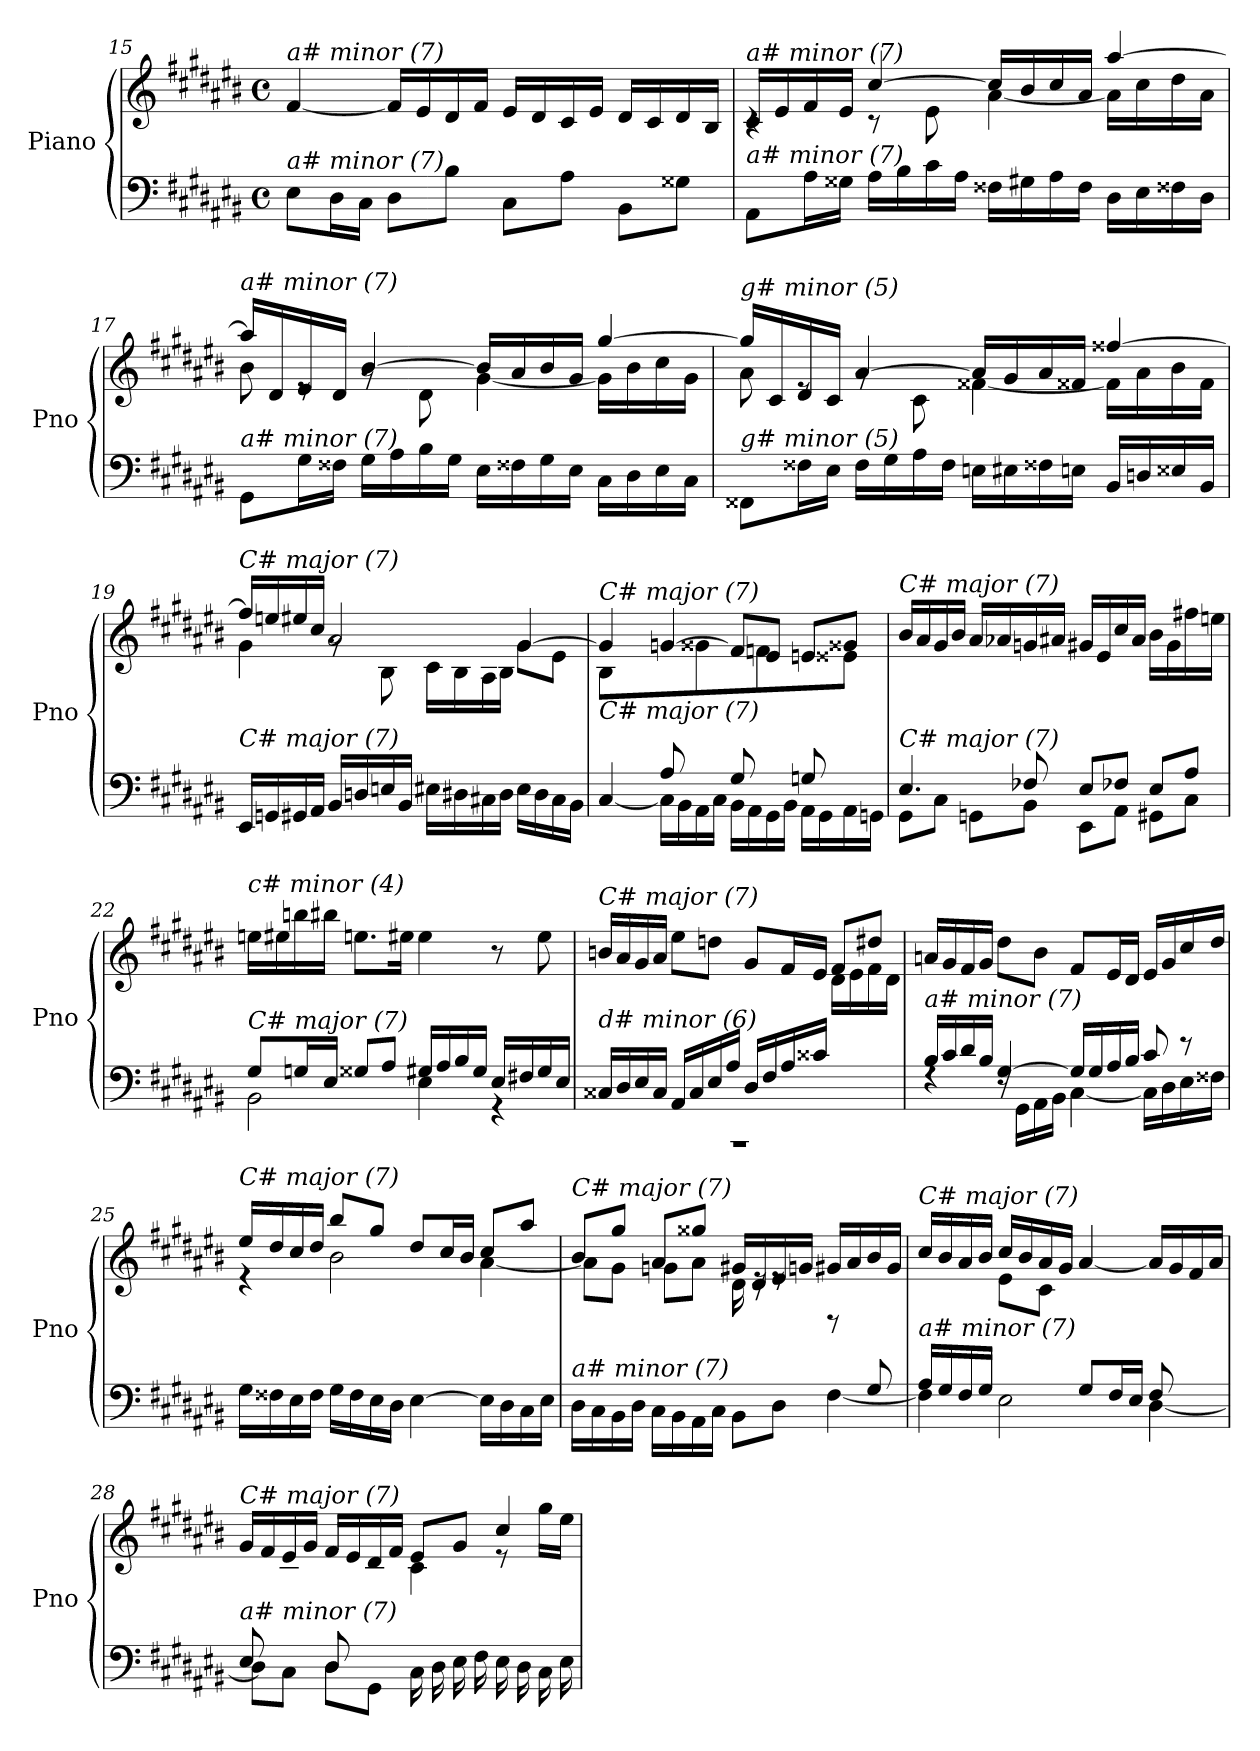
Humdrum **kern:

**kern	**kern
*part1	*part1
*staff2	*staff1
*I"Piano	*
*I'Pno	*
*clefF4	*clefG2
*k[f#c#g#d#a#e#b#]	*k[f#c#g#d#a#e#b#]
*M4/4	*M4/4
*met(c)	*met(c)
=15	=15
!	!LO:TX:i:t=a# minor (7)
!LO:TX:i:t=a# minor (7)	!
8E#\L	[4f#/
16D#\L	.
16C#\JJ	.
8D#\L	16f#/LL]
.	16e#/
8B#\J	16d#/
.	16f#/JJ
8C#\L	16e#/LL
.	16d#/
8A#\J	16c#/
.	16e#/JJ
8BB#\L	16d#/LL
.	16c#/
8G##X\J	16d#/
.	16B#/JJ
!!LO:PB:g=z
=16	=16
*	*^
!	!LO:TX:i:t=a# minor (7)	!
!LO:TX:i:t=a# minor (7)	!	!
8AA#\L	16c#/LL	4rc
.	16e#/	.
16A#\L	16f#/	.
16G##X\JJ	16e#/JJ	.
16A#\LL	[4cc#/	8r
16B#\	.	.
16c#\	.	8e#\
16A#\JJ	.	.
16F##X\LL	16cc#/LL]	[4a#\
16G#X\	16b#/	.
16A#\	16cc#/	.
16F##\JJ	16a#/JJ	.
16D#\LL	[4aa#/	16a#\LL]
16E#\	.	16cc#\
16F##X\	.	16dd#\
16D#\JJ	.	16a#\JJ
=17	=17	=17
!	!LO:TX:i:t=a# minor (7)	!
!LO:TX:i:t=a# minor (7)	!	!
8GG#\L	16aa#/LL]	8b#\
.	16d#/	.
16G#\L	16e#/	8re
16F##X\JJ	16d#/JJ	.
16G#\LL	[4b#/	8rg
16A#\	.	.
16B#\	.	8d#\
16G#\JJ	.	.
16E#\LL	16b#/LL]	[4g#\
16F##X\	16a#/	.
16G#\	16b#/	.
16E#\JJ	16g#/JJ	.
16C#\LL	[4gg#/	16g#\LL]
16D#\	.	16b#\
16E#\	.	16cc#\
16C#\JJ	.	16g#\JJ
!!LO:LB:g=z	!!
=18	=18	=18
!	!LO:TX:i:t=g# minor (5)	!
!LO:TX:i:t=g# minor (5)	!	!
8FF##X\L	16gg#/LL]	8a#\
.	16c#/	.
16F##X\L	16d#/	8re
16E#\JJ	16c#/JJ	.
16F##\LL	[4a#/	8rg
16G#\	.	.
16A#\	.	8c#\
16F##\JJ	.	.
16Eni\LL	16a#/LL]	[4f##X\
16E#\	16g#/	.
16F##X\	16a#/	.
16Eni\JJ	16f##X/JJ	.
16BB#/LL	[4ff##X/	16f##\LL]
16Dni/	.	16a#\
16E##Xi/	.	16b#\
16BB#/JJ	.	16f##\JJ
=19	=19	=19
!	!LO:TX:i:t=C# major (7)	!
!LO:TX:i:t=C# major (7)	!	!
16EE#/LL	16ff##/LL]	4g#\
16GGni/	16eeni/	.
16GG#/	16ee#/	.
16AA#/JJ	16cc#/JJ	.
16BB#/LL	2a#/	8rg
16Dni/	.	.
16Eni/	.	8B#\
16BB#/JJ	.	.
16E#\LL	.	16c#\LL
16D#X\	.	16B#\
16C#X\	.	16A#\
16D#\JJ	.	16B#\JJ
16E#\LL	[4g#/	8g#\L
16D#\	.	.
16C#\	.	8e#\J
16BB#\JJ	.	.
!!LO:LB:g=z	!!
=20	=20	=20
*^	*	*
!	!	!LO:TX:i:t=C# major (7)	!
!LO:TX:i:t=C# major (7)	!	!	!
8ryy	[4C#/	4g#/]	8B#\L
16A#/L	.	.	4ryy
16G#/JJ	.	.	.
8A#/L	16C#\LL]	[4gni/	.
.	16BB#\	.	.
8ryy	16AA#\	.	8g##Xi\J
.	16C#\JJ	.	.
8G#/L	16BB#\LL	8f##/L]	8ryy
.	16AA#\	.	.
8ryy	16GG#\	8e#/J	8fnj\J
.	16BB#\JJ	.	.
8Gni/L	16AA#\LL	8eni/L	8ryy
.	16GG#\	.	.
8ryy	16AA#\	8g##Xi/J	8e##Xi\J
.	16GGni\JJ	.	.
*	*	*v	*v
=21	=21	=21
!	!	!LO:TX:i:t=C# major (7)
!LO:TX:i:t=C# major (7)	!	!
4.E#/	8GG#\L	16b#/LL
.	.	16a#/
.	8C#\J	16g#/
.	.	16b#/JJ
.	8GGni\L	16a#/LL
.	.	16a-Xj/
8F-Xi/	8BB#\J	16gni/
.	.	16a#/JJ
8E#/L	8EE#\L	16g#/LL
.	.	16e#/
8F-Xi/J	8AA#\J	16cc#/
.	.	16a#/JJ
8E#/L	8GG#\L	16b#\LL
.	.	16g#\
8A#/J	8C#\J	16ff#X\
.	.	16eeni\JJ
=22	=22	=22
!	!	!LO:TX:i:t=c# minor (4)
!LO:TX:i:t=C# major (7)	!	!
8G#/L	2BB#\	16eeni\LL
.	.	16ee#\
16Gni/L	.	16bbni\
16E#/JJ	.	16bb#\JJ
8G##i/L	.	8.eeni\L
8A#/J	.	.
.	.	16ee#\Jk
16G#/LL	4E#\	4ee#\
16A#/	.	.
16B#/	.	.
16G#/JJ	.	.
16E#/LL	4r	8r
16F#X/	.	.
16G#/	.	8ee#\
16E#/JJ	.	.
!!LO:LB:g=z
=23	=23	=23
*	*	*^
!	!	!LO:TX:i:t=C# major (7)	!
!LO:TX:i:t=d# minor (6)	!	!	!
1rAAA	16C##X/LL	16bn/LL	2.ryy
.	16D#/	16a#/	.
.	16E#/	16g#/	.
.	16C##/JJ	16a#/JJ	.
.	16AA#/LL	8ee#\L	.
.	16C##/	.	.
.	16E#/	8ddni\J	.
.	16A#/JJ	.	.
.	16D#/LL	8g#/L	.
.	16F#/	.	.
.	16A#/	16f#/L	.
.	16c##X/JJ	16e#/JJ	.
.	4ryy	8f#/L	16d#\LL
.	.	.	16e#\
.	.	8dd#/J	16f#\
.	.	.	16d#\JJ
=24	=24	=24	=24
!	!	!LO:TX:i:t=C# major (7)	!
!LO:TX:i:t=a# minor (7)	!	!	!
*	*	*v	*v
16B#/LL	4rF	16an/LL
16c#/	.	16g#/
16d#/	.	16f#/
16B#/JJ	.	16g#/JJ
[4G#/	16rF	8dd#\L
.	16GG#\LL	.
.	16AA#\	8b#\J
.	16BB#\JJ	.
16G#/LL]	[4C#\	8f#/L
16G#/	.	.
16A#/	.	16e#/L
16B#/JJ	.	16d#/JJ
8c#/	16C#\LL]	16e#/LL
.	16D#\	16g#/
8r	16E#\	16cc#/
.	16F##X\JJ	16dd#/JJ
=25	=25	=25
*	*	*^
!	!	!LO:TX:i:t=C# major (7)	!
!LO:TX:i:t=a# minor (7)	!	!	!
*v	*v	*	*
16G#\LL	16ee#/LL	4r
16F##X\	16dd#/	.
16E#\	16cc#/	.
16F##\JJ	16dd#/JJ	.
16G#\LL	8bb#/L	2b#\
16F##\	.	.
16E#\	8gg#/J	.
16D#\JJ	.	.
[4E#\	8dd#/L	.
.	16cc#/L	.
.	16b#/JJ	.
16E#\LL]	8cc#/L	[4a#\
16D#\	.	.
16C#\	8aa#/J	.
16E#\JJ	.	.
!!LO:LB:g=z	!!
=26	=26	=26
*^	*	*
!	!	!LO:TX:i:t=C# major (7)	!
!LO:TX:i:t=a# minor (7)	!	!	!
2..ryy	16D#\LL	8b#/L	8a#\L]
.	16C#\	.	.
.	16BB#\	8gg#/J	8g#\J
.	16D#\JJ	.	.
.	16C#\LL	8a#/L	8gni\L
.	16BB#\	.	.
.	16AA#\	8gg##Xi/J	8a#\J
.	16C#\JJ	.	.
.	8BB#\L	16g#/LL	16d#\
.	.	16d#/	16re
.	8D#\J	16e#/	8re
.	.	16gni/JJ	.
.	[4F#\	16g#/LL	8rD
.	.	16a#/	.
8G#/	.	16b#/	8ryy
.	.	16g#/JJ	.
=27	=27	=27	=27
*	*	*	*^
!	!	!LO:TX:i:t=C# major (7)	!	!
!LO:TX:i:t=a# minor (7)	!	!	!	!
4F#\]	16A#/LL	16cc#/LL	2..ryy	4ryy
.	16G#/	16b#/	.	.
.	16F#/	16a#/	.	.
.	16G#/JJ	16b#/JJ	.	.
2E#\	4ryy	16cc#/LL	.	8e#\L
.	.	16b#/	.	.
.	.	16a#/	.	8c#\J
.	.	16g#/JJ	.	.
.	8G#/L	[4a#/	.	2ryy
.	16F#/L	.	.	.
.	16E#/JJ	.	.	.
8F#/L	[4D#\	16a#/LL]	.	.
.	.	16g#/	.	.
8ryy	.	16f#/	8d#\J	.
.	.	16a#/JJ	.	.
=28	=28	=28	=28	=28
*	*^	*	*	*^
!	!	!	!LO:TX:i:t=C# major (7)	!	!	!
!LO:TX:i:t=a# minor (7)	!	!	!	!	!	!
2ryy	8E#/L	8D#\L]	16g#/LL	2ryy	8ryy	2ryy
.	.	.	16f#/	.	.	.
.	8ryy	8C#\J	16e#/	.	8c#\J	.
.	.	.	16g#/JJ	.	.	.
.	8D#/L	8D#\L	16f#/LL	.	8ryy	.
.	.	.	16e#/	.	.	.
.	8ryy	8GG#\J	16d#/	.	8B#\J	.
.	.	.	16f#/JJ	.	.	.
2ryy	16C#\LL	2ryy	8e#/L	4c#\	2ryy	2ryy
.	16D#\	.	.	.	.	.
.	16E#\	.	8g#/J	.	.	.
.	16F#\JJ	.	.	.	.	.
.	16E#\LL	.	4cc#/	8r	.	.
.	16D#\	.	.	.	.	.
.	16C#\	.	.	16gg#\LL	.	.
.	16E#\JJ	.	.	16ee#\JJ	.	.
*v	*v	*v	*	*	*	*
*	*v	*v	*v	*v
=	=
*-	*-
